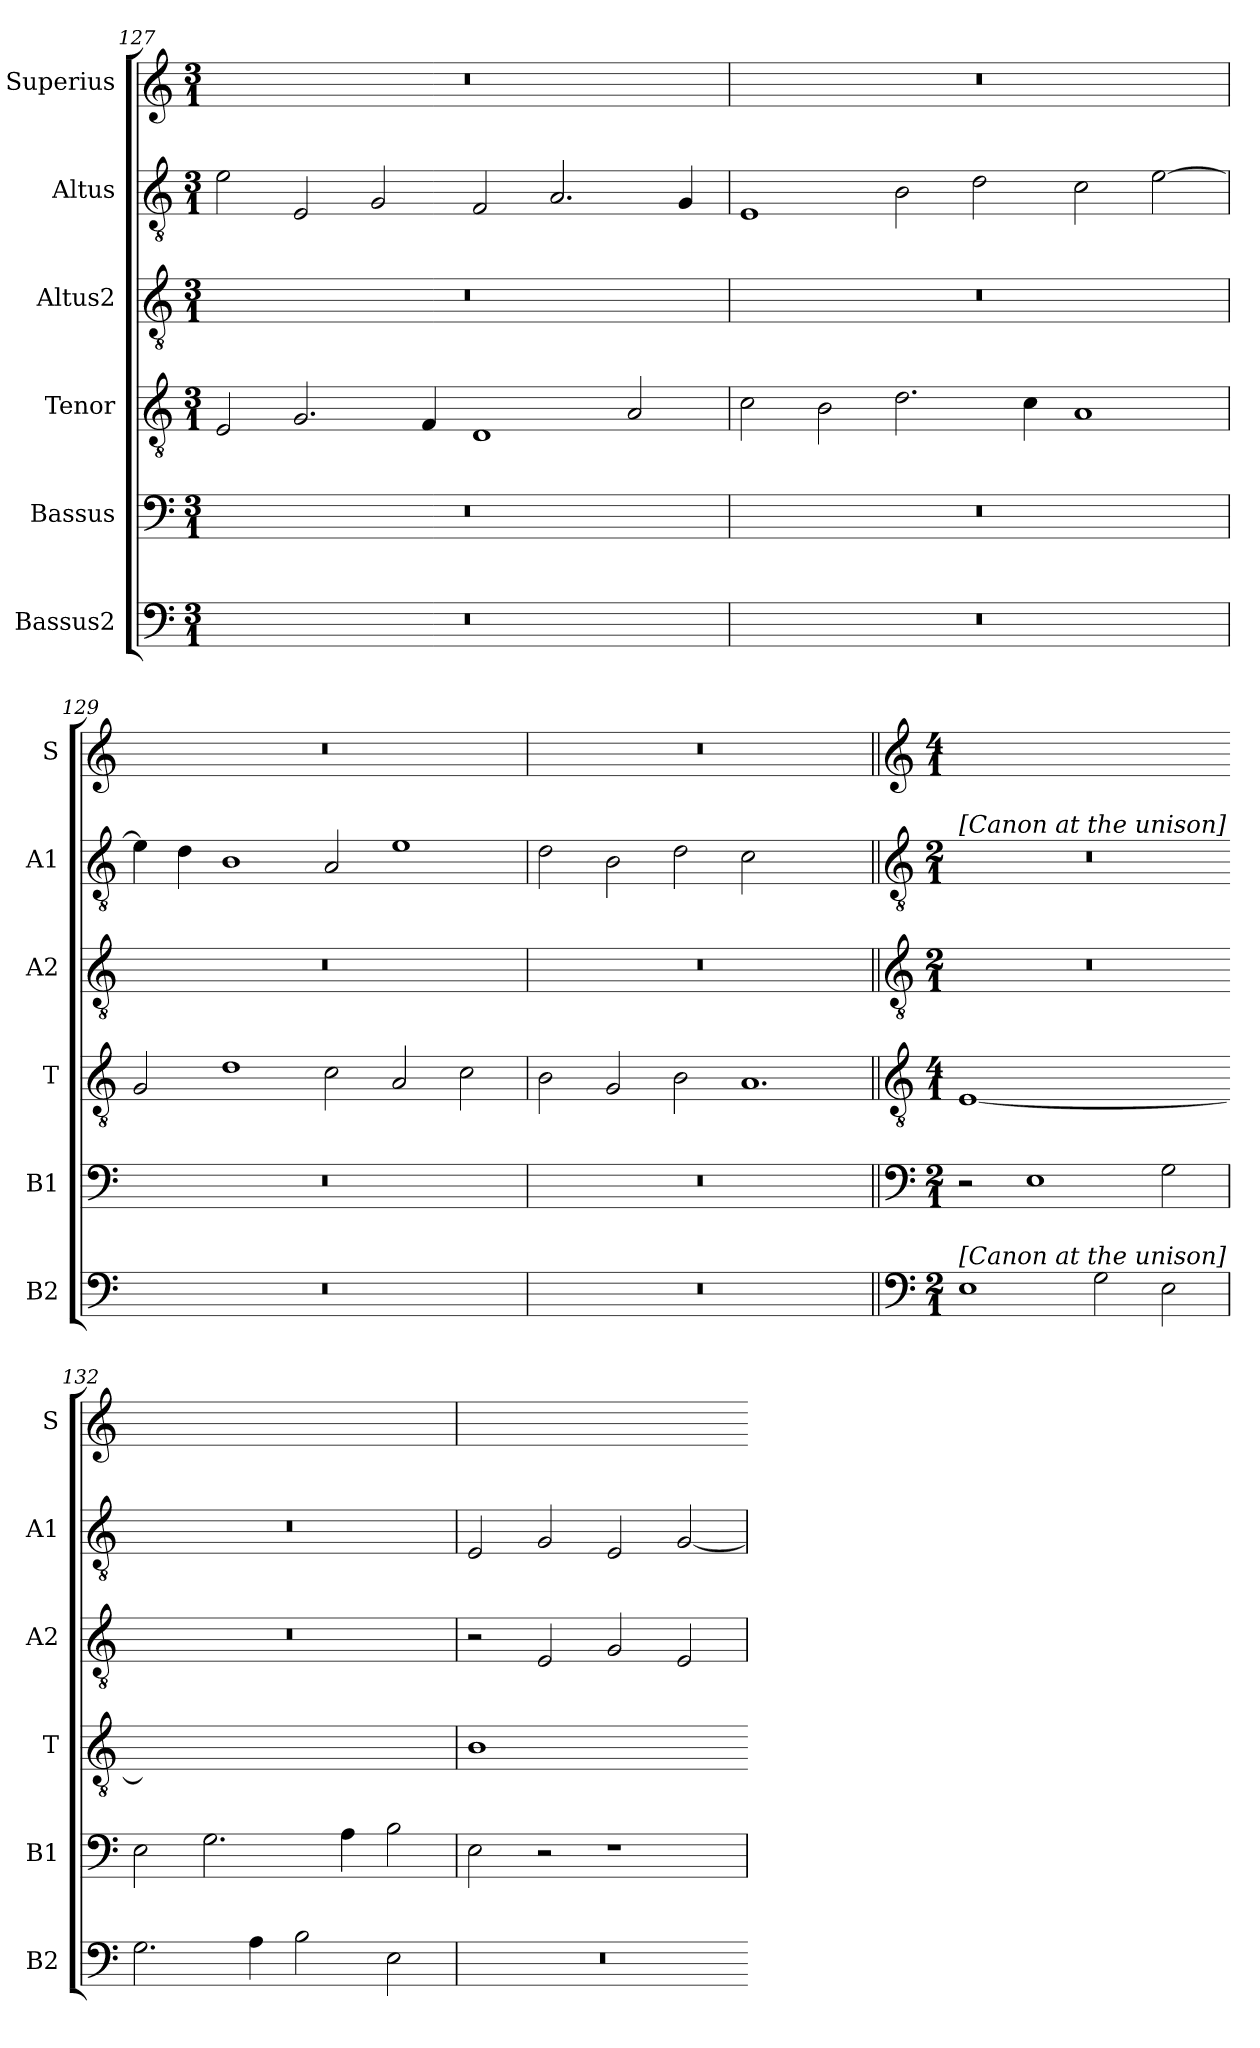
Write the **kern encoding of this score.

**kern	**kern	**kern	**kern	**kern	**kern
*part6	*part5	*part4	*part3	*part2	*part1
*staff6	*staff5	*staff4	*staff3	*staff2	*staff1
*I"Bassus2	*I"Bassus	*I"Tenor	*I"Altus2	*I"Altus	*I"Superius
*I'B2	*I'B1	*I'T	*I'A2	*I'A1	*I'S
*clefF4	*clefF4	*clefGv2	*clefGv2	*clefGv2	*clefG2
*k[]	*k[]	*k[]	*k[]	*k[]	*k[]
*M3/1	*M3/1	*M3/1	*M3/1	*M3/1	*M3/1
=127	=127	=127	=127	=127	=127
0.r	0.r	2E/	0.r	2e\	0.r
.	.	2.G/	.	2E/	.
.	.	.	.	2G/	.
.	.	4F/	.	.	.
.	.	1D	.	2F/	.
.	.	.	.	2.A/	.
.	.	2A/	.	.	.
.	.	.	.	4G/	.
=128	=128	=128	=128	=128	=128
0.r	0.r	2c\	0.r	1E	0.r
.	.	2B\	.	.	.
.	.	2.d\	.	2B\	.
.	.	.	.	2d\	.
.	.	4c\	.	.	.
.	.	1A	.	2c\	.
.	.	.	.	[2e\	.
=129	=129	=129	=129	=129	=129
0.r	0.r	2G/	0.r	4e\]	0.r
.	.	.	.	4d\	.
.	.	1d	.	1B	.
.	.	2c\	.	2A/	.
.	.	2A/	.	1e	.
.	.	2c\	.	.	.
=130	=130	=130	=130	=130	=130
0.r	0.r	2B\	0.r	2d\	0.r
.	.	2G/	.	2B\	.
.	.	2B\	.	2d\	.
!	!	!	!	!LO:N:vis=2	!
.	.	1.A	.	1.c	.
!!LO:LB:g=z
=131||	=131||	=131||	=131||	=131||	=131||
*clefF4	*clefF4	*clefGv2	*clefGv2	*clefGv2	*clefG2
*k[]	*k[]	*k[]	*k[]	*k[]	*k[]
*M2/1	*M2/1	*M4/1	*M2/1	*M2/1	*M4/1
!	!	!	!	!LO:TX:a:t=[Canon at the unison]	!
!LO:TX:a:t=[Canon at the unison]	!	!	!	!	!
!	!	!LO:N:vis=1	!	!	!LO:N:vis=1
1E	2r	[0E	0r	0r	0r
.	1E	.	.	.	.
2G\	.	.	.	.	.
2E\	2G\	.	.	.	.
=132	=132	=132-	=132	=132	=132-
!	!	!LO:N:vis=1	!	!	!LO:N:vis=1
2.G\	2E\	0Eyy]	0r	0r	0ryy
.	2.G\	.	.	.	.
4A\	.	.	.	.	.
2B\	.	.	.	.	.
.	4A\	.	.	.	.
2E\	2B\	.	.	.	.
=133	=133	=133	=133	=133	=133
!	!	!LO:N:vis=1	!	!	!LO:N:vis=1
0r	2E\	0B	2r	2E/	0r
.	2r	.	2E/	2G/	.
.	1r	.	2G/	2E/	.
.	.	.	2E/	[2G/	.
=	=	=-	=	=	=-
*-	*-	*-	*-	*-	*-
